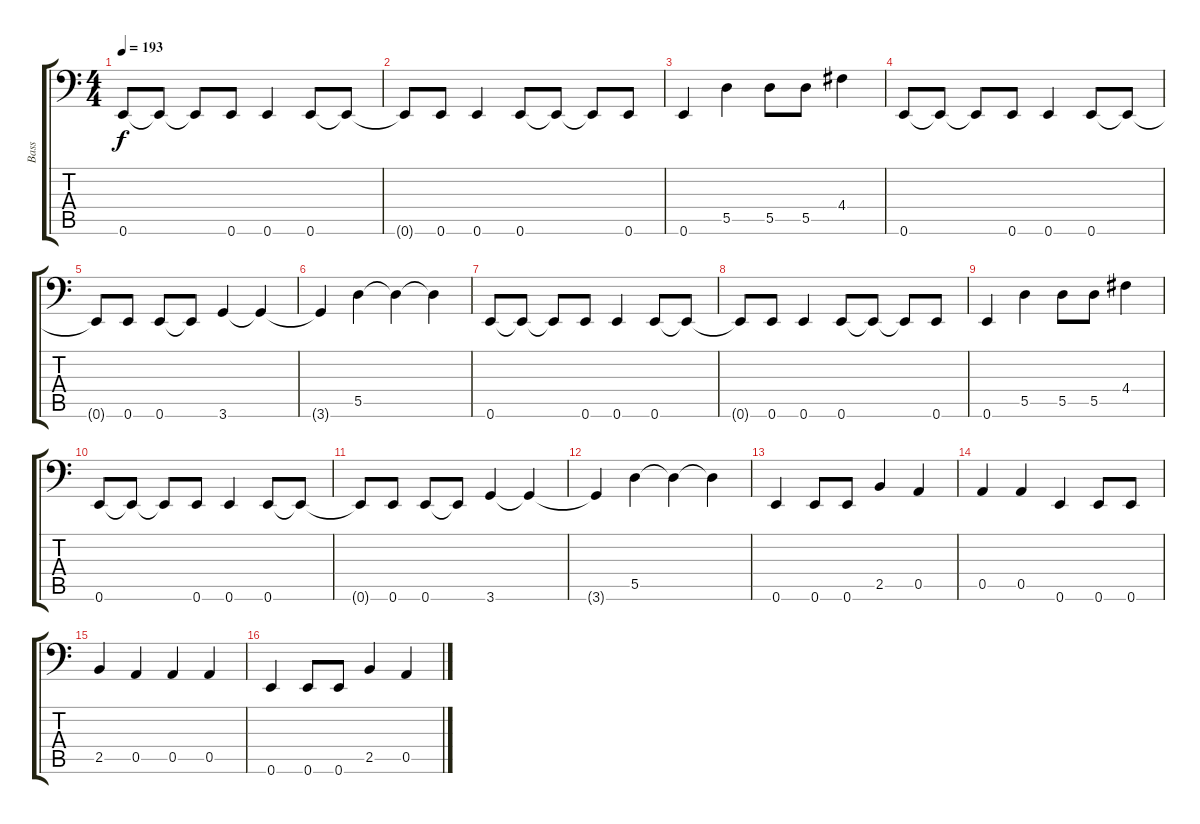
\track ("Bass" "Bass") {instrument electricbasspick}
\staff {score tabs}
\tuning (E3 B2 G2 D2 A1 E1) {hide}
\ts (4 4)
\tempo 193
\clef f4
\ks c
0.6.8{dy f} 0.6{t}.8 0.6{t}.8 0.6.8 0.6.4 0.6.8 0.6{t}.8 |
0.6{t}.8 0.6.8 0.6.4 0.6.8 0.6{t}.8 0.6{t}.8 0.6.8 |
0.6.4 5.5.4 5.5.8 5.5.8 4.4.4 |
0.6.8 0.6{t}.8 0.6{t}.8 0.6.8 0.6.4 0.6.8 0.6{t}.8 |
0.6{t}.8 0.6.8 0.6.8 0.6{t}.8 3.6.4 3.6{t}.4 |
3.6{t}.4 5.5.4 5.5{t}.4 5.5{t}.4 |
0.6.8 0.6{t}.8 0.6{t}.8 0.6.8 0.6.4 0.6.8 0.6{t}.8 |
0.6{t}.8 0.6.8 0.6.4 0.6.8 0.6{t}.8 0.6{t}.8 0.6.8 |
0.6.4 5.5.4 5.5.8 5.5.8 4.4.4 |
0.6.8 0.6{t}.8 0.6{t}.8 0.6.8 0.6.4 0.6.8 0.6{t}.8 |
0.6{t}.8 0.6.8 0.6.8 0.6{t}.8 3.6.4 3.6{t}.4 |
3.6{t}.4 5.5.4 5.5{t}.4 5.5{t}.4 |
0.6.4 0.6.8 0.6.8 2.5.4 0.5.4 |
0.5.4 0.5.4 0.6.4 0.6.8 0.6.8 |
2.5.4 0.5.4 0.5.4 0.5.4 |
0.6.4 0.6.8 0.6.8 2.5.4 0.5.4
